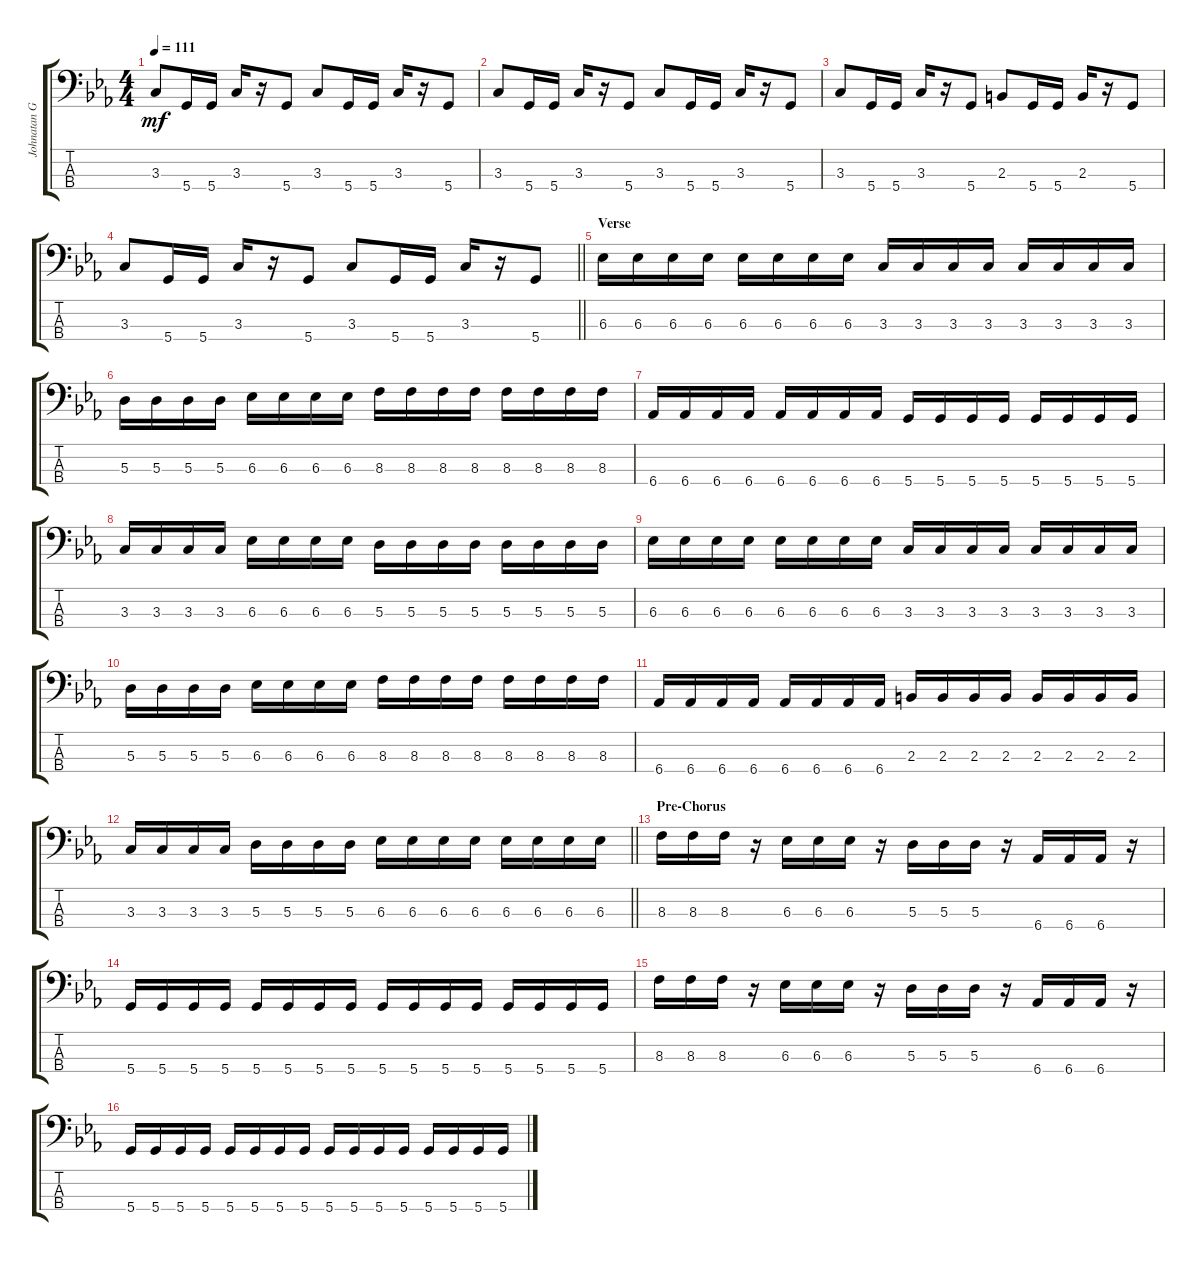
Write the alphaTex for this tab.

\track ("Johnatan Gallant (Bass)" "Johnatan G") {instrument electricbassfinger}
\staff {score tabs}
\tuning (G2 D2 A1 D1) {hide}
\ts (4 4)
\tempo 111
\clef f4
\ks cminor
3.3.8{dy mf} 5.4.16 5.4.16 3.3.16 r.16 5.4.8 3.3.8 5.4.16 5.4.16 3.3.16 r.16 5.4.8 |
3.3.8 5.4.16 5.4.16 3.3.16 r.16 5.4.8 3.3.8 5.4.16 5.4.16 3.3.16 r.16 5.4.8 |
3.3.8 5.4.16 5.4.16 3.3.16 r.16 5.4.8 2.3.8 5.4.16 5.4.16 2.3.16 r.16 5.4.8 |
\barLineRight lightlight
3.3.8 5.4.16 5.4.16 3.3.16 r.16 5.4.8 3.3.8 5.4.16 5.4.16 3.3.16 r.16 5.4.8 |
\section ("" "Verse ")
6.3.16 6.3.16 6.3.16 6.3.16 6.3.16 6.3.16 6.3.16 6.3.16 3.3.16 3.3.16 3.3.16 3.3.16 3.3.16 3.3.16 3.3.16 3.3.16 |
5.3.16 5.3.16 5.3.16 5.3.16 6.3.16 6.3.16 6.3.16 6.3.16 8.3.16 8.3.16 8.3.16 8.3.16 8.3.16 8.3.16 8.3.16 8.3.16 |
6.4.16 6.4.16 6.4.16 6.4.16 6.4.16 6.4.16 6.4.16 6.4.16 5.4.16 5.4.16 5.4.16 5.4.16 5.4.16 5.4.16 5.4.16 5.4.16 |
3.3.16 3.3.16 3.3.16 3.3.16 6.3.16 6.3.16 6.3.16 6.3.16 5.3.16 5.3.16 5.3.16 5.3.16 5.3.16 5.3.16 5.3.16 5.3.16 |
6.3.16 6.3.16 6.3.16 6.3.16 6.3.16 6.3.16 6.3.16 6.3.16 3.3.16 3.3.16 3.3.16 3.3.16 3.3.16 3.3.16 3.3.16 3.3.16 |
5.3.16 5.3.16 5.3.16 5.3.16 6.3.16 6.3.16 6.3.16 6.3.16 8.3.16 8.3.16 8.3.16 8.3.16 8.3.16 8.3.16 8.3.16 8.3.16 |
6.4.16 6.4.16 6.4.16 6.4.16 6.4.16 6.4.16 6.4.16 6.4.16 2.3.16 2.3.16 2.3.16 2.3.16 2.3.16 2.3.16 2.3.16 2.3.16 |
\barLineRight lightlight
3.3.16 3.3.16 3.3.16 3.3.16 5.3.16 5.3.16 5.3.16 5.3.16 6.3.16 6.3.16 6.3.16 6.3.16 6.3.16 6.3.16 6.3.16 6.3.16 |
\section ("" "Pre-Chorus ")
8.3.16 8.3.16 8.3.16 r.16 6.3.16 6.3.16 6.3.16 r.16 5.3.16 5.3.16 5.3.16 r.16 6.4.16 6.4.16 6.4.16 r.16 |
5.4.16 5.4.16 5.4.16 5.4.16 5.4.16 5.4.16 5.4.16 5.4.16 5.4.16 5.4.16 5.4.16 5.4.16 5.4.16 5.4.16 5.4.16 5.4.16 |
8.3.16 8.3.16 8.3.16 r.16 6.3.16 6.3.16 6.3.16 r.16 5.3.16 5.3.16 5.3.16 r.16 6.4.16 6.4.16 6.4.16 r.16 |
5.4.16 5.4.16 5.4.16 5.4.16 5.4.16 5.4.16 5.4.16 5.4.16 5.4.16 5.4.16 5.4.16 5.4.16 5.4.16 5.4.16 5.4.16 5.4.16
